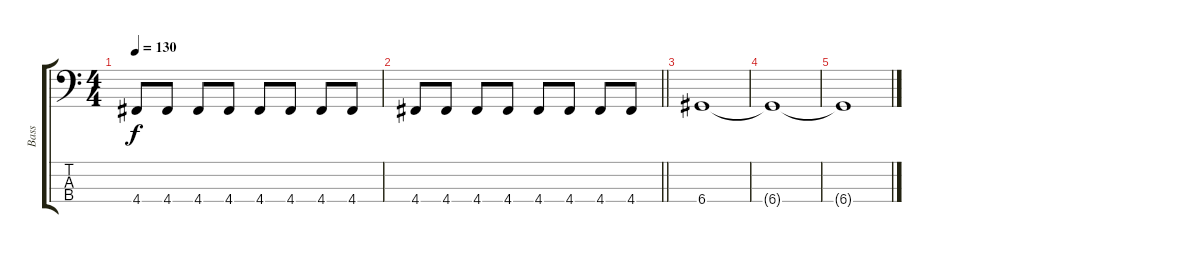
\track ("Bass" "Bass") {instrument electricbassfinger}
\staff {score tabs}
\tuning (G2 D2 A1 D1) {hide}
\ts (4 4)
\tempo 130
\clef f4
\ks c
4.4.8{dy f} 4.4.8 4.4.8 4.4.8 4.4.8 4.4.8 4.4.8 4.4.8 |
\barLineRight lightlight
4.4.8 4.4.8 4.4.8 4.4.8 4.4.8 4.4.8 4.4.8 4.4.8 |
6.4.1 |
6.4{t}.1 |
6.4{t}.1
